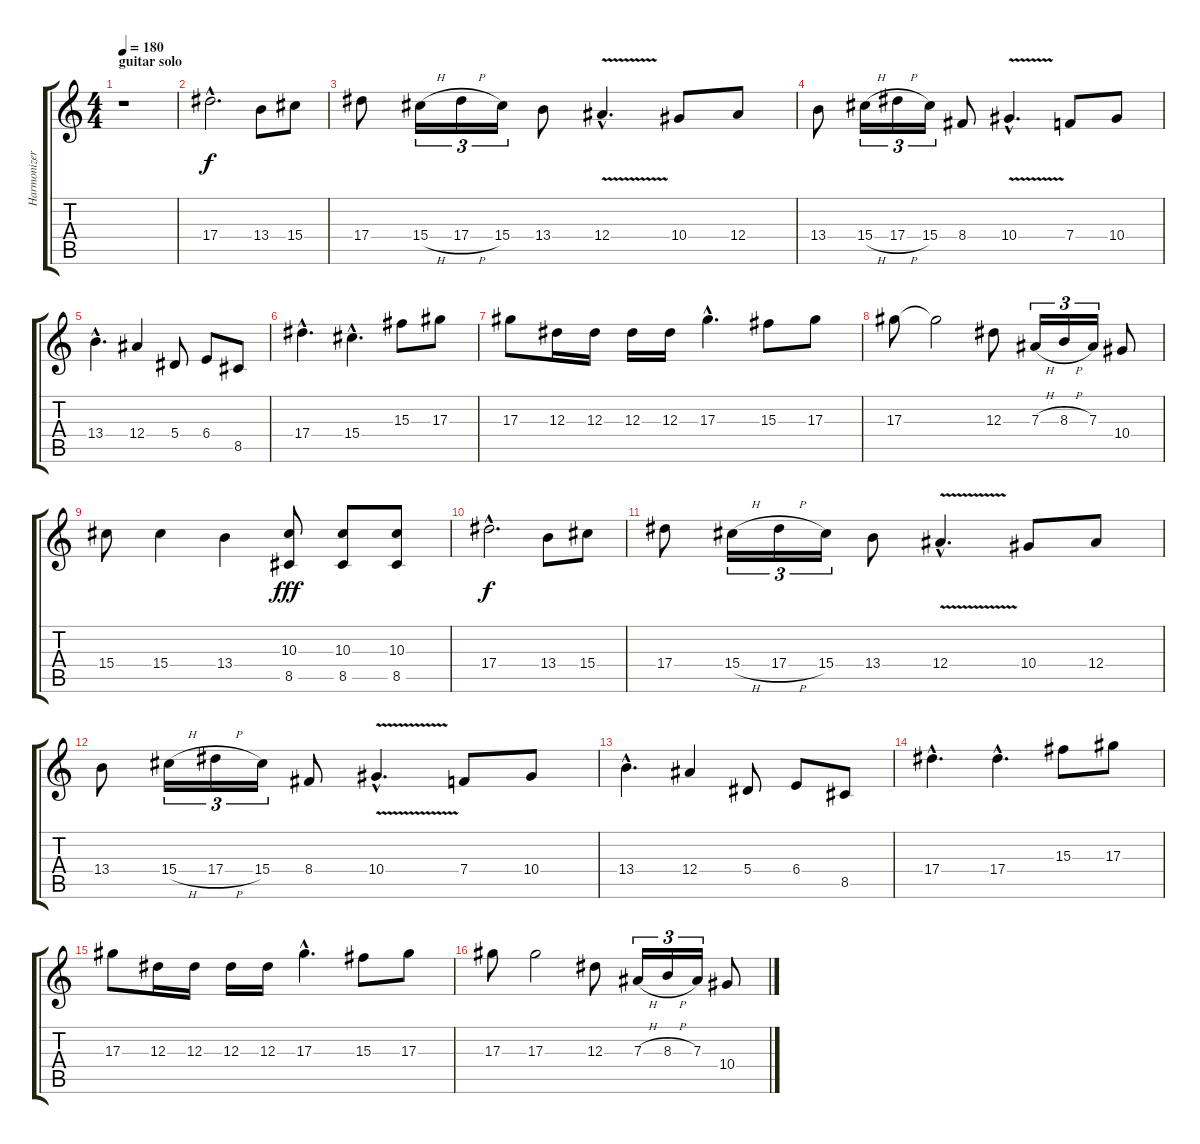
\track ("Harmonizer" "Harmonizer") {instrument distortionguitar}
\staff {score tabs}
\tuning (C4 G3 Eb3 Bb2 F2 C2) {hide}
\ts (4 4)
\section ("" "guitar solo")
\tempo 180
\clef g2
\ks c
r.1{dy f} |
17.4{hac}.2{d} 13.4.8 15.4.8 |
17.4.8 15.4{h}.16{tu (3 2)} 17.4{h}.16{tu (3 2)} 15.4.16{tu (3 2)} 13.4.8 12.4{v hac}.4{d} 10.4.8 12.4.8 |
13.4.8 15.4{h}.16{tu (3 2)} 17.4{h}.16{tu (3 2)} 15.4.16{tu (3 2)} 8.4.8 10.4{v hac}.4{d} 7.4.8 10.4.8 |
13.4{hac}.4{d} 12.4.4 5.4.8 6.4.8 8.5.8 |
17.4{hac}.4{d} 15.4{hac}.4{d} 15.3.8 17.3.8 |
17.3.8 12.3.16 12.3.16 12.3.16 12.3.16 17.3{hac}.4{d} 15.3.8 17.3.8 |
17.3.8 17.3{t}.2 12.3.8 7.3{h}.16{tu (3 2)} 8.3{h}.16{tu (3 2)} 7.3.16{tu (3 2)} 10.4.8 |
15.4.8 15.4.4 13.4.4 (10.3 8.5).8{dy fff} (10.3 8.5).8 (10.3 8.5).8 |
17.4{hac}.2{d dy f} 13.4.8 15.4.8 |
17.4.8 15.4{h}.16{tu (3 2)} 17.4{h}.16{tu (3 2)} 15.4.16{tu (3 2)} 13.4.8 12.4{v hac}.4{d} 10.4.8 12.4.8 |
13.4.8 15.4{h}.16{tu (3 2)} 17.4{h}.16{tu (3 2)} 15.4.16{tu (3 2)} 8.4.8 10.4{v hac}.4{d} 7.4.8 10.4.8 |
13.4{hac}.4{d} 12.4.4 5.4.8 6.4.8 8.5.8 |
17.4{hac}.4{d} 17.4{hac}.4{d} 15.3.8 17.3.8 |
17.3.8 12.3.16 12.3.16 12.3.16 12.3.16 17.3{hac}.4{d} 15.3.8 17.3.8 |
17.3.8 17.3.2 12.3.8 7.3{h}.16{tu (3 2)} 8.3{h}.16{tu (3 2)} 7.3.16{tu (3 2)} 10.4.8
